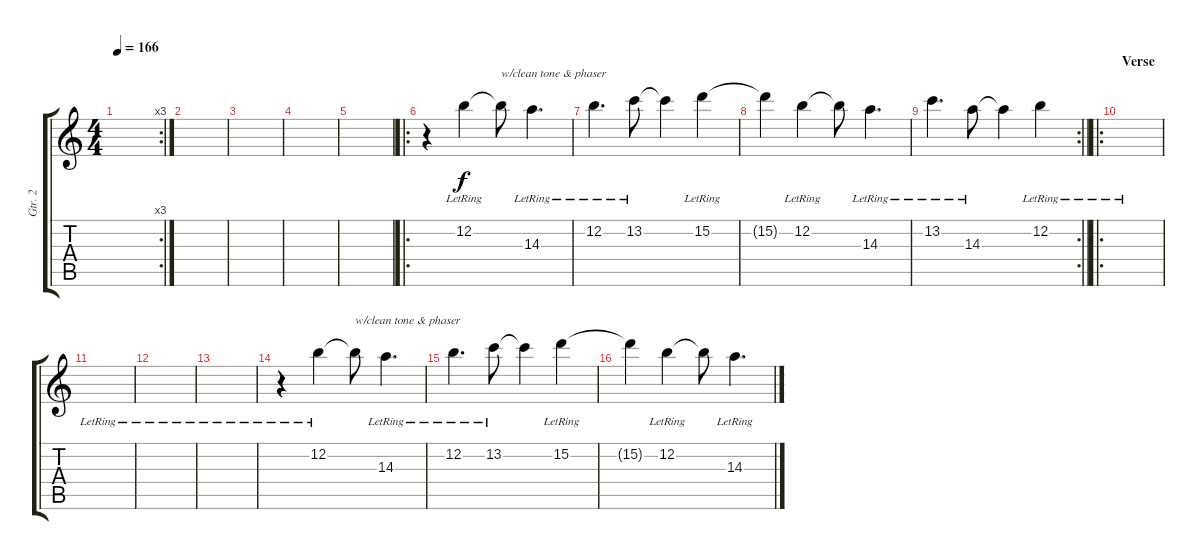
\track ("Gtr. 2" "Gtr. 2") {instrument electricguitarclean}
\staff {score tabs}
\tuning (E4 B3 G3 D3 A2 E2) {hide}
\rc 3
\ts (4 4)
\tempo 166
\clef g2
\ks c
|
|
|
|
|
\ro
r.4 12.2{lr}.4 12.2{t}.8{txt "w/clean tone & phaser"} 14.3{lr}.4{d} |
12.2{lr}.4{d} 13.2{lr}.8 13.2{t}.4 15.2{lr}.4 |
15.2{t}.4 12.2{lr}.4 12.2{t}.8 14.3{lr}.4{d} |
\rc 2
\barLineRight lightlight
13.2{lr}.4{d} 14.3{lr}.8 14.3{t}.4 12.2{lr}.4 |
\ro
\section ("" "Verse")
|
|
|
|
r.4 12.2{lr}.4 12.2{t}.8{txt "w/clean tone & phaser"} 14.3{lr}.4{d} |
12.2{lr}.4{d} 13.2{lr}.8 13.2{t}.4 15.2{lr}.4 |
15.2{t}.4 12.2{lr}.4 12.2{t}.8 14.3{lr}.4{d}
